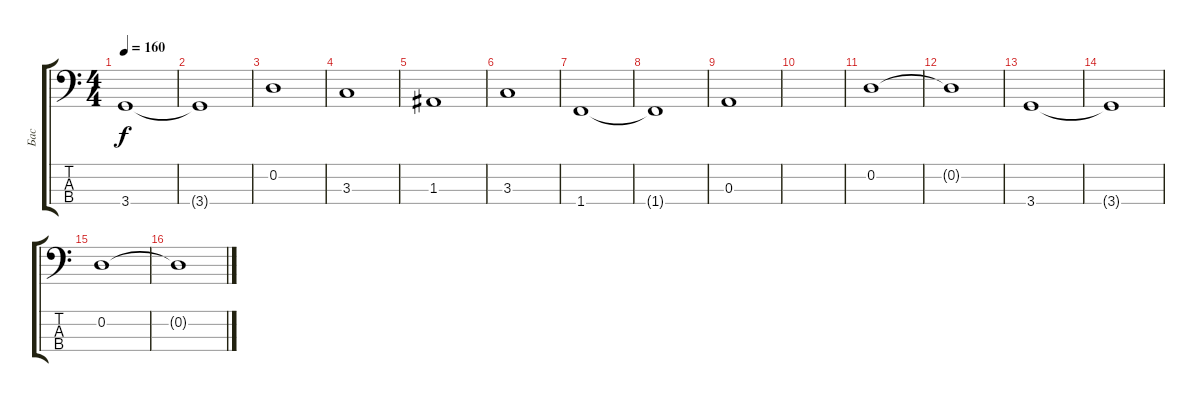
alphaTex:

\track ("Бас" "Бас") {instrument electricbasspick}
\staff {score tabs}
\tuning (G2 D2 A1 E1) {hide}
\ts (4 4)
\tempo 160
\clef f4
\ks c
3.4.1{dy f} |
3.4{t}.1 |
0.2.1 |
3.3.1 |
1.3.1 |
3.3.1 |
1.4.1 |
1.4{t}.1 |
0.3.1 |
|
0.2.1 |
0.2{t}.1 |
3.4.1 |
3.4{t}.1 |
0.2.1 |
0.2{t}.1
